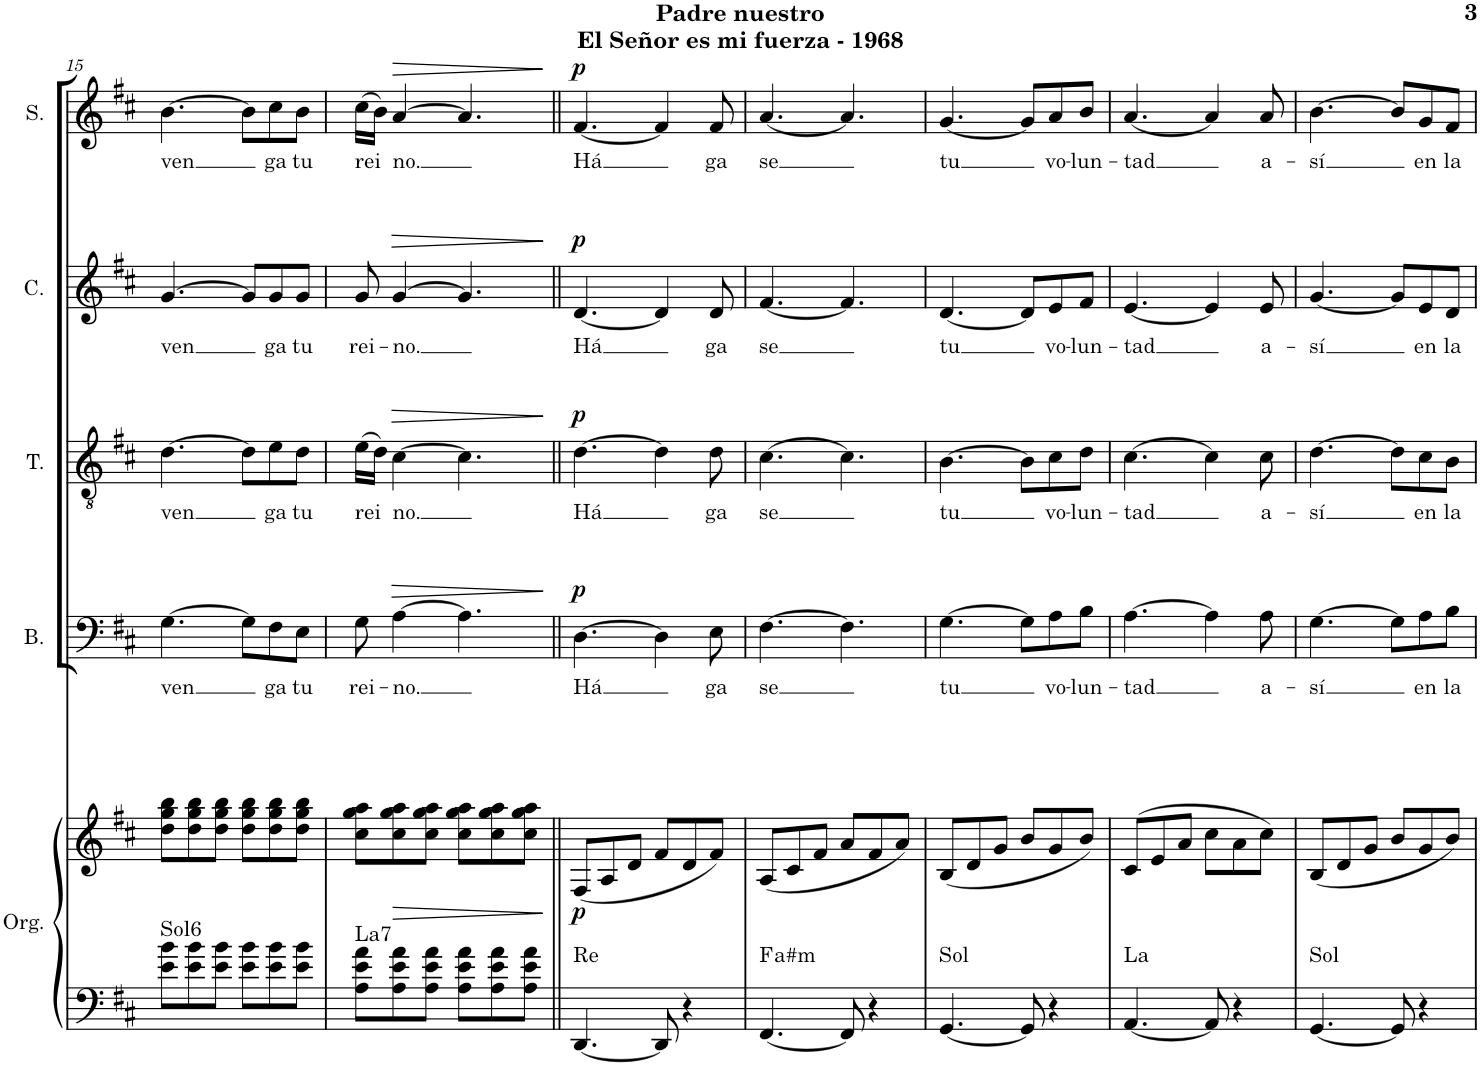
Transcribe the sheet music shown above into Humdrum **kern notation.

**kern	**kern	**dynam	**harte	**kern	**text	**dynam	**kern	**text	**dynam	**kern	**text	**dynam	**kern	**text	**dynam
*part5	*part5	*part5	*part5	*part4	*part4	*part4	*part3	*part3	*part3	*part2	*part2	*part2	*part1	*part1	*part1
*staff6	*staff5	*staff5/6	*	*staff4	*staff4	*staff4	*staff3	*staff3	*staff3	*staff2	*staff2	*staff2	*staff1	*staff1	*staff1
*I"Órgano	*	*	*	*I"Bajo	*	*	*I"Tenor	*	*	*I"Contralto	*	*	*I"Soprano	*	*
*	*	*	*	*I'B.	*	*	*I'T.	*	*	*I'C.	*	*	*I'S.	*	*
!!LO:PB:g=z
*clefF4	*clefG2	*	*	*clefF4	*	*	*clefGv2	*	*	*clefG2	*	*	*clefG2	*	*
*k[f#c#]	*k[f#c#]	*	*	*k[f#c#]	*	*	*k[f#c#]	*	*	*k[f#c#]	*	*	*k[f#c#]	*	*
*M6/8	*M6/8	*	*	*M6/8	*	*	*M6/8	*	*	*M6/8	*	*	*M6/8	*	*
=15	=15	=15	=15	=15	=15	=15	=15	=15	=15	=15	=15	=15	=15	=15	=15
!	!	!	!LO:H:kt=Sol6	!	!LO:LY:b	!	!	!LO:LY:b	!	!	!LO:LY:b	!	!	!LO:LY:b	!
8e\ 8b\L	8dd\ 8gg\ 8bb\L	.	N	[4.G\	ven	.	[4.d\	ven	.	[>4.g/	ven	.	[4.b\	ven	.
8e\ 8b\	8dd\ 8gg\ 8bb\	.	.	.	.	.	.	.	.	.	.	.	.	.	.
8e\ 8b\J	8dd\ 8gg\ 8bb\J	.	.	.	.	.	.	.	.	.	.	.	.	.	.
8e\ 8b\L	8dd\ 8gg\ 8bb\L	.	.	8G\L]	.	.	8d\L]	.	.	8g/L]	.	.	8b\L]	.	.
!	!	!	!	!	!LO:LY:b	!	!	!LO:LY:b	!	!	!LO:LY:b	!	!	!LO:LY:b	!
8e\ 8b\	8dd\ 8gg\ 8bb\	.	.	8F#\	ga	.	8e\	ga	.	8g/	ga	.	8cc#\	ga	.
!	!	!	!	!	!LO:LY:b	!	!	!LO:LY:b	!	!	!LO:LY:b	!	!	!LO:LY:b	!
8e\ 8b\J	8dd\ 8gg\ 8bb\J	.	.	8E\J	tu	.	8d\J	tu	.	8g/J	tu	.	8b\J	tu	.
=16	=16	=16	=16	=16	=16	=16	=16	=16	=16	=16	=16	=16	=16	=16	=16
!	!	!	!LO:H:kt=La7	!	!LO:LY:b	!	!	!LO:LY:b	!	!	!LO:LY:b	!	!	!LO:LY:b	!
8A\ 8e\ 8a\L	8cc#\ 8gg\ 8aa\L	.	N	8G\	rei-	.	(16e\LL	rei	.	8g/	rei-	.	(16cc#\LL	rei	.
.	.	.	.	.	.	.	16d\JJ)	.	.	.	.	.	16b\JJ)	.	.
!	!	!LO:HP:b	!	!	!LO:LY:b	!LO:HP:b	!	!LO:LY:b	!LO:HP:b	!	!LO:LY:b	!LO:HP:b	!	!LO:LY:b	!LO:HP:b
8A\ 8e\ 8a\	8cc#\ 8gg\ 8aa\	>	.	[4A\	-no.	>	[4c#\	no.	>	[>4g/	-no.	>	[>4a/	no.	>
8A\ 8e\ 8a\J	8cc#\ 8gg\ 8aa\J	.	.	.	.	.	.	.	.	.	.	.	.	.	.
8A\ 8e\ 8a\L	8cc#\ 8gg\ 8aa\L	.	.	4.A\]	.	.	4.c#\]	.	.	4.g/]	.	.	4.a/]	.	.
8A\ 8e\ 8a\	8cc#\ 8gg\ 8aa\	.	.	.	.	.	.	.	.	.	.	.	.	.	.
8A\ 8e\ 8a\J	8cc#\ 8gg\ 8aa\J	.	.	.	.	.	.	.	.	.	.	.	.	.	.
.	.	]	.	.	.	]	.	.	]	.	.	]	.	.	]
=17||	=17||	=17||	=17||	=17||	=17||	=17||	=17||	=17||	=17||	=17||	=17||	=17||	=17||	=17||	=17||
!	!	!LO:DY:b	!LO:H:kt=Re	!	!LO:LY:b	!LO:DY:a	!	!LO:LY:b	!LO:DY:a	!	!LO:LY:b	!LO:DY:a	!	!LO:LY:b	!LO:DY:a
[4.DD/	(8F#/L	p	N	[4.D\	Há	p	[4.d\	Há	p	[4.d/	Há	p	[4.f#/	Há	p
.	8A/	.	.	.	.	.	.	.	.	.	.	.	.	.	.
.	8d/J	.	.	.	.	.	.	.	.	.	.	.	.	.	.
8DD/]	8f#/L	.	.	4D\]	.	.	4d\]	.	.	4d/]	.	.	4f#/]	.	.
4r	8d/	.	.	.	.	.	.	.	.	.	.	.	.	.	.
!	!	!	!	!	!LO:LY:b	!	!	!LO:LY:b	!	!	!LO:LY:b	!	!	!LO:LY:b	!
.	8f#/J)	.	.	8E\	ga	.	8d\	ga	.	8d/	ga	.	8f#/	ga	.
=18	=18	=18	=18	=18	=18	=18	=18	=18	=18	=18	=18	=18	=18	=18	=18
!	!	!	!LO:H:kt=a#m	!	!LO:LY:b	!	!	!LO:LY:b	!	!	!LO:LY:b	!	!	!LO:LY:b	!
[4.FF#/	(8A/L	.	.	[4.F#\	se	.	[4.c#\	se	.	[4.f#/	se	.	[4.a/	se	.
.	8c#/	.	.	.	.	.	.	.	.	.	.	.	.	.	.
.	8f#/J	.	.	.	.	.	.	.	.	.	.	.	.	.	.
8FF#/]	8a/L	.	.	4.F#\]	.	.	4.c#\]	.	.	4.f#/]	.	.	4.a/]	.	.
4r	8f#/	.	.	.	.	.	.	.	.	.	.	.	.	.	.
.	8a/J)	.	.	.	.	.	.	.	.	.	.	.	.	.	.
=19	=19	=19	=19	=19	=19	=19	=19	=19	=19	=19	=19	=19	=19	=19	=19
!	!	!	!LO:H:kt=Sol	!	!LO:LY:b	!	!	!LO:LY:b	!	!	!LO:LY:b	!	!	!LO:LY:b	!
[4.GG/	(8B/L	.	N	[4.G\	tu	.	[4.B\	tu	.	[4.d/	tu	.	[4.g/	tu	.
.	8d/	.	.	.	.	.	.	.	.	.	.	.	.	.	.
.	8g/J	.	.	.	.	.	.	.	.	.	.	.	.	.	.
8GG/]	8b/L	.	.	8G\L]	.	.	8B\L]	.	.	8d/L]	.	.	8g/L]	.	.
!	!	!	!	!	!LO:LY:b	!	!	!LO:LY:b	!	!	!LO:LY:b	!	!	!LO:LY:b	!
4r	8g/	.	.	8A\	vo-	.	8c#\	vo-	.	8e/	vo-	.	8a/	vo-	.
!	!	!	!	!	!LO:LY:b	!	!	!LO:LY:b	!	!	!LO:LY:b	!	!	!LO:LY:b	!
.	8b/J)	.	.	8B\J	-lun-	.	8d\J	-lun-	.	8f#/J	-lun-	.	8b/J	-lun-	.
=20	=20	=20	=20	=20	=20	=20	=20	=20	=20	=20	=20	=20	=20	=20	=20
!	!	!	!LO:H:kt=La	!	!LO:LY:b	!	!	!LO:LY:b	!	!	!LO:LY:b	!	!	!LO:LY:b	!
[4.AA/	(8c#/L	.	N	[4.A\	-tad	.	[4.c#\	-tad	.	[4.e/	-tad	.	[4.a/	-tad	.
.	8e/	.	.	.	.	.	.	.	.	.	.	.	.	.	.
.	8a/J	.	.	.	.	.	.	.	.	.	.	.	.	.	.
8AA/]	8cc#\L	.	.	4A\]	.	.	4c#\]	.	.	4e/]	.	.	4a/]	.	.
4r	8a\	.	.	.	.	.	.	.	.	.	.	.	.	.	.
!	!	!	!	!	!LO:LY:b	!	!	!LO:LY:b	!	!	!LO:LY:b	!	!	!LO:LY:b	!
.	8cc#\J)	.	.	8A\	a-	.	8c#\	a-	.	8e/	a-	.	8a/	a-	.
=21	=21	=21	=21	=21	=21	=21	=21	=21	=21	=21	=21	=21	=21	=21	=21
!	!	!	!LO:H:kt=Sol	!	!LO:LY:b	!	!	!LO:LY:b	!	!	!LO:LY:b	!	!	!LO:LY:b	!
[4.GG/	(8B/L	.	N	[4.G\	-sí	.	[4.d\	-sí	.	[4.g/	-sí	.	[4.b\	-sí	.
.	8d/	.	.	.	.	.	.	.	.	.	.	.	.	.	.
.	8g/J	.	.	.	.	.	.	.	.	.	.	.	.	.	.
8GG/]	8b/L	.	.	8G\L]	.	.	8d\L]	.	.	8g/L]	.	.	8b/L]	.	.
!	!	!	!	!	!LO:LY:b	!	!	!LO:LY:b	!	!	!LO:LY:b	!	!	!LO:LY:b	!
4r	8g/	.	.	8A\	en	.	8c#\	en	.	8e/	en	.	8g/	en	.
!	!	!	!	!	!LO:LY:b	!	!	!LO:LY:b	!	!	!LO:LY:b	!	!	!LO:LY:b	!
.	8b/J)	.	.	8B\J	la	.	8B\J	la	.	8d/J	la	.	8f#/J	la	.
=	=	=	=	=	=	=	=	=	=	=	=	=	=	=	=
*-	*-	*-	*-	*-	*-	*-	*-	*-	*-	*-	*-	*-	*-	*-	*-
